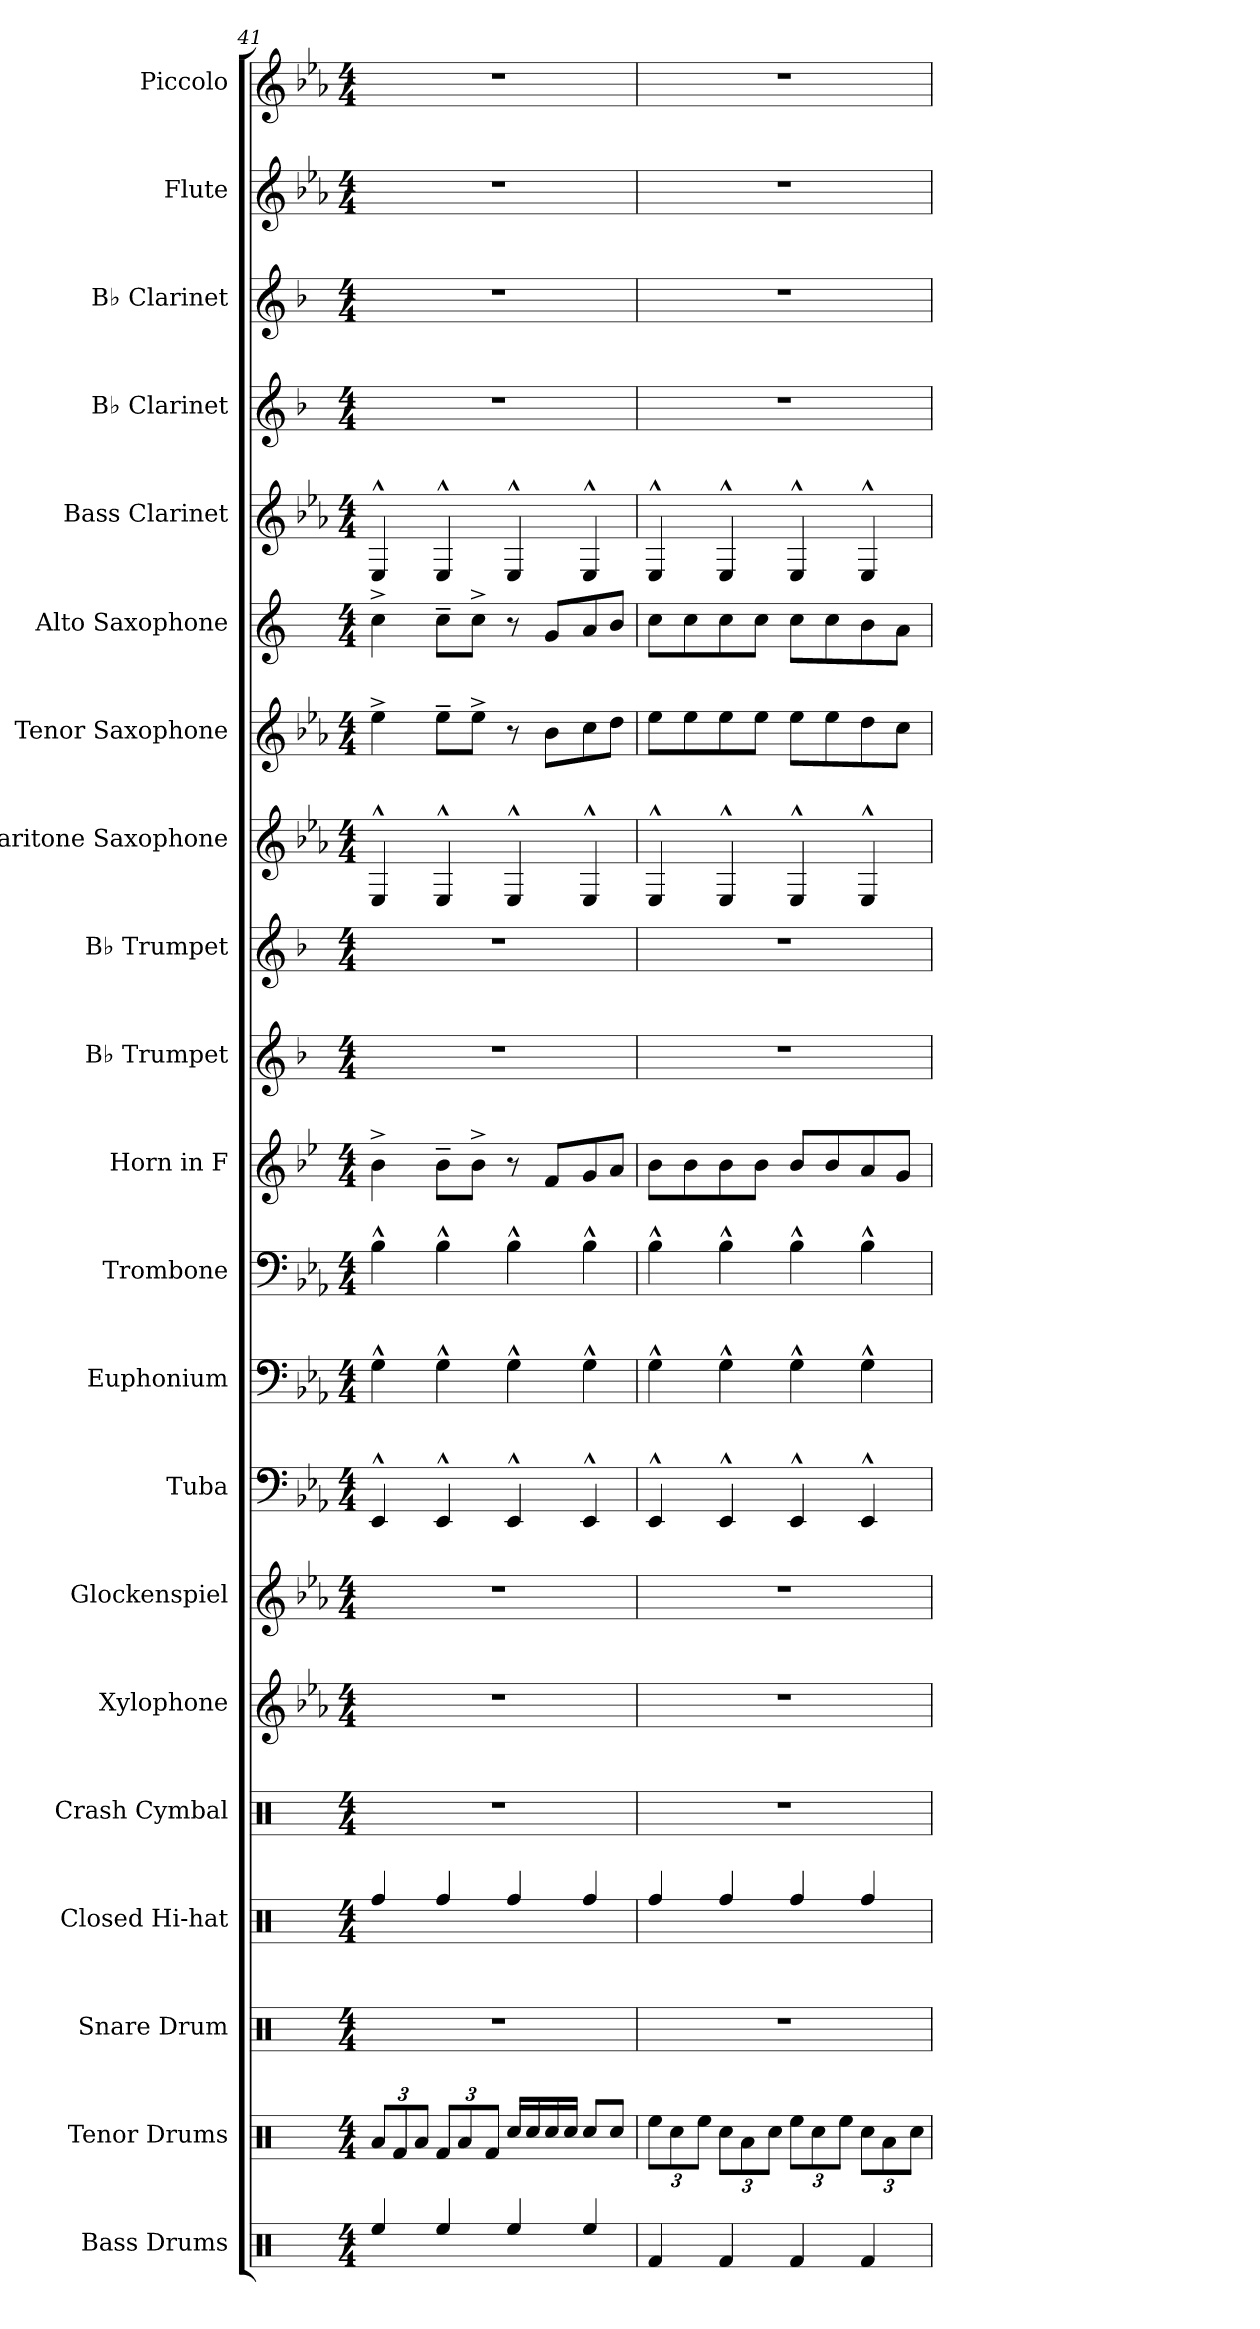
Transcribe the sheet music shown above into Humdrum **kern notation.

**kern	**kern	**kern	**kern	**kern	**kern	**kern	**kern	**kern	**kern	**kern	**kern	**kern	**kern	**kern	**kern	**kern	**kern	**kern	**kern	**kern
*part21	*part20	*part19	*part18	*part17	*part16	*part15	*part14	*part13	*part12	*part11	*part10	*part9	*part8	*part7	*part6	*part5	*part4	*part3	*part2	*part1
*staff21	*staff20	*staff19	*staff18	*staff17	*staff16	*staff15	*staff14	*staff13	*staff12	*staff11	*staff10	*staff9	*staff8	*staff7	*staff6	*staff5	*staff4	*staff3	*staff2	*staff1
*I"Bass Drums	*I"Tenor Drums	*I"Snare Drum	*I"Closed Hi-hat	*I"Crash Cymbal	*I"Xylophone	*I"Glockenspiel	*I"Tuba	*I"Euphonium	*I"Trombone	*I"Horn in F	*I"B♭ Trumpet	*I"B♭ Trumpet	*I"Baritone Saxophone	*I"Tenor Saxophone	*I"Alto Saxophone	*I"Bass Clarinet	*I"B♭ Clarinet	*I"B♭ Clarinet	*I"Flute	*I"Piccolo
*I'B.D.	*I'T.D.	*I'S.D.	*I'Hi-hat	*I'Cr. Cym.	*I'Xyl.	*I'Glk.	*I'Tba.	*I'Euph.	*I'Tbn.	*	*I'B♭ Tpt.	*I'B♭ Tpt.	*I'Bar. Sax.	*I'T. Sax.	*I'A. Sax.	*I'B. Cl.	*I'B♭ Cl.	*I'B♭ Cl.	*I'Fl.	*I'Picc.
*clefX	*clefX	*clefX	*clefX	*clefX	*clefG2	*clefG2	*clefF4	*clefF4	*clefF4	*clefG2	*clefG2	*clefG2	*clefG2	*clefG2	*clefG2	*clefG2	*clefG2	*clefG2	*clefG2	*clefG2
*	*	*	*	*	*ITrd-7c-12	*ITrd-14c-24	*	*	*	*ITrd4c7	*ITrd1c2	*ITrd1c2	*ITrd12c21	*ITrd8c14	*ITrd5c9	*ITrd8c14	*ITrd1c2	*ITrd1c2	*	*ITrd-7c-12
*k[]	*k[]	*k[]	*k[]	*k[]	*k[b-e-a-]	*k[b-e-a-]	*k[b-e-a-]	*k[b-e-a-]	*k[b-e-a-]	*k[b-e-a-]	*k[b-e-a-]	*k[b-e-a-]	*k[b-e-a-]	*k[b-e-a-]	*k[b-e-a-]	*k[b-e-a-]	*k[b-e-a-]	*k[b-e-a-]	*k[b-e-a-]	*k[b-e-a-]
*M4/4	*M4/4	*M4/4	*M4/4	*M4/4	*M4/4	*M4/4	*M4/4	*M4/4	*M4/4	*M4/4	*M4/4	*M4/4	*M4/4	*M4/4	*M4/4	*M4/4	*M4/4	*M4/4	*M4/4	*M4/4
*	*Xbrackettup	*	*	*	*	*	*	*	*	*	*	*	*	*	*	*	*	*	*	*
=41	=41	=41	=41	=41	=41	=41	=41	=41	=41	=41	=41	=41	=41	=41	=41	=41	=41	=41	=41	=41
4Ree/	12Ra/L	1r	4Rff/	1r	1r	1r	4EE-^^/	4G^^\	4B-^^\	4e-^\	1r	1r	4EE-^^/	4e-^\	4e-^\	4EE-^^/	1r	1r	1r	1r
.	12Rf/	.	.	.	.	.	.	.	.	.	.	.	.	.	.	.	.	.	.	.
.	12Ra/J	.	.	.	.	.	.	.	.	.	.	.	.	.	.	.	.	.	.	.
4Ree/	12Rf/L	.	4Rff/	.	.	.	4EE-^^/	4G^^\	4B-^^\	8e-~\L	.	.	4EE-^^/	8e-~\L	8e-~\L	4EE-^^/	.	.	.	.
.	12Ra/	.	.	.	.	.	.	.	.	.	.	.	.	.	.	.	.	.	.	.
.	.	.	.	.	.	.	.	.	.	8e-^\J	.	.	.	8e-^\J	8e-^\J	.	.	.	.	.
.	12Rf/J	.	.	.	.	.	.	.	.	.	.	.	.	.	.	.	.	.	.	.
4Ree/	16Rcc/LL	.	4Rff/	.	.	.	4EE-^^/	4G^^\	4B-^^\	8r	.	.	4EE-^^/	8r	8r	4EE-^^/	.	.	.	.
.	16Rcc/	.	.	.	.	.	.	.	.	.	.	.	.	.	.	.	.	.	.	.
.	16Rcc/	.	.	.	.	.	.	.	.	8B-/L	.	.	.	8B-\L	8B-/L	.	.	.	.	.
.	16Rcc/JJ	.	.	.	.	.	.	.	.	.	.	.	.	.	.	.	.	.	.	.
4Ree/	8Rcc/L	.	4Rff/	.	.	.	4EE-^^/	4G^^\	4B-^^\	8c/	.	.	4EE-^^/	8c\	8c/	4EE-^^/	.	.	.	.
.	8Rcc/J	.	.	.	.	.	.	.	.	8d/J	.	.	.	8d\J	8d/J	.	.	.	.	.
!!LO:PB:g=z
=42	=42	=42	=42	=42	=42	=42	=42	=42	=42	=42	=42	=42	=42	=42	=42	=42	=42	=42	=42	=42
4Rf/	12Ree\L	1r	4Rff/	1r	1r	1r	4EE-^^/	4G^^\	4B-^^\	8e-\L	1r	1r	4EE-^^/	8e-\L	8e-\L	4EE-^^/	1r	1r	1r	1r
.	12Rcc\	.	.	.	.	.	.	.	.	.	.	.	.	.	.	.	.	.	.	.
.	.	.	.	.	.	.	.	.	.	8e-\	.	.	.	8e-\	8e-\	.	.	.	.	.
.	12Ree\J	.	.	.	.	.	.	.	.	.	.	.	.	.	.	.	.	.	.	.
4Rf/	12Rcc\L	.	4Rff/	.	.	.	4EE-^^/	4G^^\	4B-^^\	8e-\	.	.	4EE-^^/	8e-\	8e-\	4EE-^^/	.	.	.	.
.	12Ra\	.	.	.	.	.	.	.	.	.	.	.	.	.	.	.	.	.	.	.
.	.	.	.	.	.	.	.	.	.	8e-\J	.	.	.	8e-\J	8e-\J	.	.	.	.	.
.	12Rcc\J	.	.	.	.	.	.	.	.	.	.	.	.	.	.	.	.	.	.	.
4Rf/	12Ree\L	.	4Rff/	.	.	.	4EE-^^/	4G^^\	4B-^^\	8e-/L	.	.	4EE-^^/	8e-\L	8e-\L	4EE-^^/	.	.	.	.
.	12Rcc\	.	.	.	.	.	.	.	.	.	.	.	.	.	.	.	.	.	.	.
.	.	.	.	.	.	.	.	.	.	8e-/	.	.	.	8e-\	8e-\	.	.	.	.	.
.	12Ree\J	.	.	.	.	.	.	.	.	.	.	.	.	.	.	.	.	.	.	.
4Rf/	12Rcc\L	.	4Rff/	.	.	.	4EE-^^/	4G^^\	4B-^^\	8d/	.	.	4EE-^^/	8d\	8d\	4EE-^^/	.	.	.	.
.	12Ra\	.	.	.	.	.	.	.	.	.	.	.	.	.	.	.	.	.	.	.
.	.	.	.	.	.	.	.	.	.	8c/J	.	.	.	8c\J	8c\J	.	.	.	.	.
.	12Rcc\J	.	.	.	.	.	.	.	.	.	.	.	.	.	.	.	.	.	.	.
=	=	=	=	=	=	=	=	=	=	=	=	=	=	=	=	=	=	=	=	=
*-	*-	*-	*-	*-	*-	*-	*-	*-	*-	*-	*-	*-	*-	*-	*-	*-	*-	*-	*-	*-
